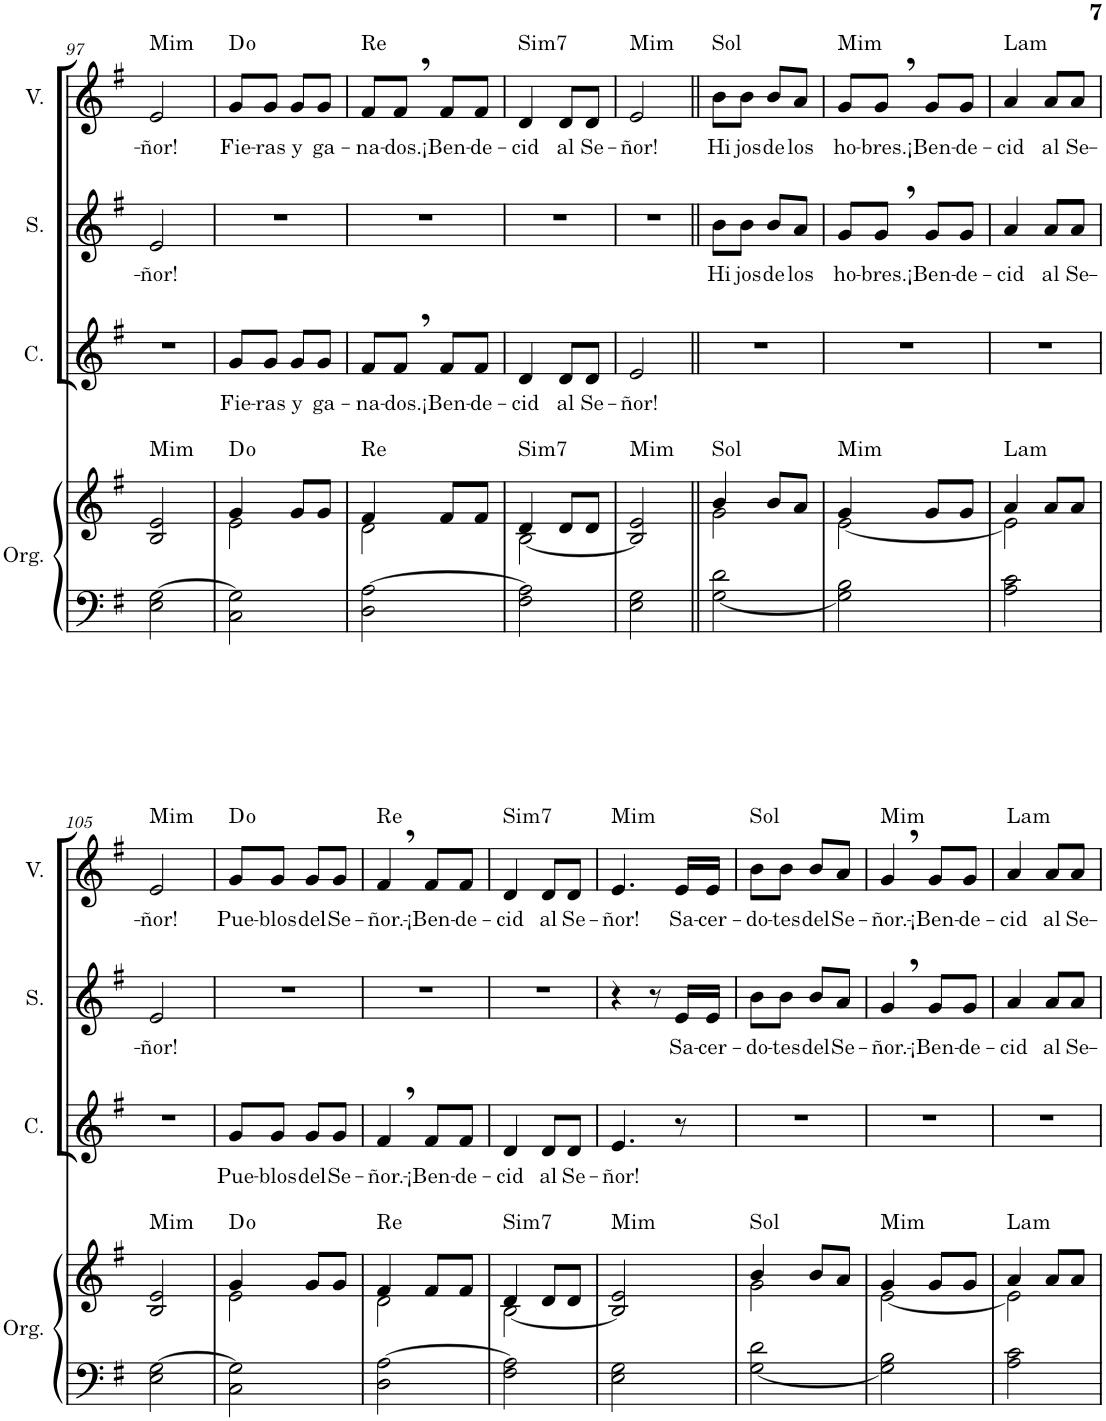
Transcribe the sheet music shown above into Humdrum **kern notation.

**kern	**kern	**harte	**kern	**text	**kern	**text	**kern	**text	**harte
*part4	*part4	*part4	*part3	*part3	*part2	*part2	*part1	*part1	*part1
*staff5	*staff4	*	*staff3	*staff3	*staff2	*staff2	*staff1	*staff1	*
*I"Órgano	*	*	*I"Contralto	*	*I"Soprano	*	*I"Mujeres	*	*
*	*	*	*I'C.	*	*I'S.	*	*	*	*
!!LO:PB:g=z
*clefF4	*clefG2	*	*clefG2	*	*clefG2	*	*clefG2	*	*
*k[f#]	*k[f#]	*	*k[f#]	*	*k[f#]	*	*k[f#]	*	*
*M2/4	*M2/4	*	*M2/4	*	*M2/4	*	*M2/4	*	*
=97	=97	=97	=97	=97	=97	=97	=97	=97	=97
!	!	!LO:H:kt=Mim	!	!	!	!LO:LY:b	!	!LO:LY:b	!LO:H:kt=Mim
2E\ [2G\	2B/ 2e/	N	2r	.	2e/	-ñor!	2e/	-ñor!	N
=98	=98	=98	=98	=98	=98	=98	=98	=98	=98
*	*^	*	*	*	*	*	*	*	*
!	!	!	!	!	!LO:LY:b	!	!	!	!LO:LY:b	!
2C\ 2G\]	4g/	2e\	D:dim	8g/L	-Fie-	2r	.	8g/L	-Fie-	D:dim
!	!	!	!	!	!LO:LY:b	!	!	!	!LO:LY:b	!
.	.	.	.	8g/J	-ras	.	.	8g/J	-ras	.
!	!	!	!	!	!LO:LY:b	!	!	!	!LO:LY:b	!
.	8g/L	.	.	8g/L	y	.	.	8g/L	y	.
!	!	!	!	!	!LO:LY:b	!	!	!	!LO:LY:b	!
.	8g/J	.	.	8g/J	ga-	.	.	8g/J	ga-	.
=99	=99	=99	=99	=99	=99	=99	=99	=99	=99	=99
!	!	!	!LO:H:kt=Re	!	!LO:LY:b	!	!	!	!LO:LY:b	!LO:H:kt=Re
2D\ [2A\	4f#/	2d\	N	8f#/L	-na-	2r	.	8f#/L	-na-	N
!	!	!	!	!	!LO:LY:b	!	!	!	!LO:LY:b	!
.	.	.	.	8f#,/J	-dos.	.	.	8f#,/J	-dos.	.
!	!	!	!	!	!LO:LY:b	!	!	!	!LO:LY:b	!
.	8f#/L	.	.	8f#/L	¡Ben-	.	.	8f#/L	¡Ben-	.
!	!	!	!	!	!LO:LY:b	!	!	!	!LO:LY:b	!
.	8f#/J	.	.	8f#/J	-de-	.	.	8f#/J	-de-	.
=100	=100	=100	=100	=100	=100	=100	=100	=100	=100	=100
!	!	!	!LO:H:kt=Sim7	!	!LO:LY:b	!	!	!	!LO:LY:b	!LO:H:kt=Sim7
2F#\ 2A\]	4d/	[2B\	N	4d/	-cid	2r	.	4d/	-cid	N
!	!	!	!	!	!LO:LY:b	!	!	!	!LO:LY:b	!
.	8d/L	.	.	8d/L	al	.	.	8d/L	al	.
!	!	!	!	!	!LO:LY:b	!	!	!	!LO:LY:b	!
.	8d/J	.	.	8d/J	Se-	.	.	8d/J	Se-	.
*	*v	*v	*	*	*	*	*	*	*	*
=101	=101	=101	=101	=101	=101	=101	=101	=101	=101
!	!	!LO:H:kt=Mim	!	!LO:LY:b	!	!	!	!LO:LY:b	!LO:H:kt=Mim
2E\ 2G\	2B/] 2e/	N	2e/	-ñor!	2r	.	2e/	-ñor!	N
=102||	=102||	=102||	=102||	=102||	=102||	=102||	=102||	=102||	=102||
*	*^	*	*	*	*	*	*	*	*
!	!	!	!LO:H:kt=Sol	!	!	!	!LO:LY:b	!	!LO:LY:b	!LO:H:kt=Sol
[2G\ 2d\	4b/	2g\	N	2r	.	8b\L	Hi	8b\L	Hi	N
!	!	!	!	!	!	!	!LO:LY:b	!	!LO:LY:b	!
.	.	.	.	.	.	8b\J	jos	8b\J	jos	.
!	!	!	!	!	!	!	!LO:LY:b	!	!LO:LY:b	!
.	8b/L	.	.	.	.	8b/L	de	8b/L	de	.
!	!	!	!	!	!	!	!LO:LY:b	!	!LO:LY:b	!
.	8a/J	.	.	.	.	8a/J	los	8a/J	los	.
=103	=103	=103	=103	=103	=103	=103	=103	=103	=103	=103
!	!	!	!LO:H:kt=Mim	!	!	!	!LO:LY:b	!	!LO:LY:b	!LO:H:kt=Mim
2G\] 2B\	4g/	[2e\	N	2r	.	8g/L	ho-	8g/L	ho-	N
!	!	!	!	!	!	!	!LO:LY:b	!	!LO:LY:b	!
.	.	.	.	.	.	8g,/J	-bres.	8g,/J	-bres.	.
!	!	!	!	!	!	!	!LO:LY:b	!	!LO:LY:b	!
.	8g/L	.	.	.	.	8g/L	¡Ben-	8g/L	¡Ben-	.
!	!	!	!	!	!	!	!LO:LY:b	!	!LO:LY:b	!
.	8g/J	.	.	.	.	8g/J	-de-	8g/J	-de-	.
=104	=104	=104	=104	=104	=104	=104	=104	=104	=104	=104
!	!	!	!LO:H:kt=Lam	!	!	!	!LO:LY:b	!	!LO:LY:b	!LO:H:kt=Lam
2A\ 2c\	4a/	2e\]	N	2r	.	4a/	-cid	4a/	-cid	N
!	!	!	!	!	!	!	!LO:LY:b	!	!LO:LY:b	!
.	8a/L	.	.	.	.	8a/L	al	8a/L	al	.
!	!	!	!	!	!	!	!LO:LY:b	!	!LO:LY:b	!
.	8a/J	.	.	.	.	8a/J	Se-	8a/J	Se-	.
*	*v	*v	*	*	*	*	*	*	*	*
!!LO:LB:g=z
=105	=105	=105	=105	=105	=105	=105	=105	=105	=105
!	!	!LO:H:kt=Mim	!	!	!	!LO:LY:b	!	!LO:LY:b	!LO:H:kt=Mim
2E\ [2G\	2B/ 2e/	N	2r	.	2e/	-ñor!	2e/	-ñor!	N
=106	=106	=106	=106	=106	=106	=106	=106	=106	=106
*	*^	*	*	*	*	*	*	*	*
!	!	!	!	!	!LO:LY:b	!	!	!	!LO:LY:b	!
2C\ 2G\]	4g/	2e\	D:dim	8g/L	Pue-	2r	.	8g/L	Pue-	D:dim
!	!	!	!	!	!LO:LY:b	!	!	!	!LO:LY:b	!
.	.	.	.	8g/J	-blos	.	.	8g/J	-blos	.
!	!	!	!	!	!LO:LY:b	!	!	!	!LO:LY:b	!
.	8g/L	.	.	8g/L	del	.	.	8g/L	del	.
!	!	!	!	!	!LO:LY:b	!	!	!	!LO:LY:b	!
.	8g/J	.	.	8g/J	Se-	.	.	8g/J	Se-	.
=107	=107	=107	=107	=107	=107	=107	=107	=107	=107	=107
!	!	!	!LO:H:kt=Re	!	!LO:LY:b	!	!	!	!LO:LY:b	!LO:H:kt=Re
2D\ [2A\	4f#/	2d\	N	4f#,/	-ñor.-	2r	.	4f#,/	-ñor.-	N
!	!	!	!	!	!LO:LY:b	!	!	!	!LO:LY:b	!
.	8f#/L	.	.	8f#/L	¡Ben-	.	.	8f#/L	¡Ben-	.
!	!	!	!	!	!LO:LY:b	!	!	!	!LO:LY:b	!
.	8f#/J	.	.	8f#/J	-de-	.	.	8f#/J	-de-	.
=108	=108	=108	=108	=108	=108	=108	=108	=108	=108	=108
!	!	!	!LO:H:kt=Sim7	!	!LO:LY:b	!	!	!	!LO:LY:b	!LO:H:kt=Sim7
2F#\ 2A\]	4d/	[2B\	N	4d/	-cid	2r	.	4d/	-cid	N
!	!	!	!	!	!LO:LY:b	!	!	!	!LO:LY:b	!
.	8d/L	.	.	8d/L	al	.	.	8d/L	al	.
!	!	!	!	!	!LO:LY:b	!	!	!	!LO:LY:b	!
.	8d/J	.	.	8d/J	Se-	.	.	8d/J	Se-	.
*	*v	*v	*	*	*	*	*	*	*	*
=109	=109	=109	=109	=109	=109	=109	=109	=109	=109
!	!	!LO:H:kt=Mim	!	!LO:LY:b	!	!	!	!LO:LY:b	!LO:H:kt=Mim
2E\ 2G\	2B/] 2e/	N	4.e/	-ñor!	4r	.	4.e/	-ñor!	N
.	.	.	.	.	8r	.	.	.	.
!	!	!	!	!	!	!LO:LY:b	!	!LO:LY:b	!
.	.	.	8r	.	16e/LL	Sa-	16e/LL	Sa-	.
!	!	!	!	!	!	!LO:LY:b	!	!LO:LY:b	!
.	.	.	.	.	16e/JJ	-cer-	16e/JJ	-cer-	.
=110	=110	=110	=110	=110	=110	=110	=110	=110	=110
*	*^	*	*	*	*	*	*	*	*
!	!	!	!LO:H:kt=Sol	!	!	!	!LO:LY:b	!	!LO:LY:b	!LO:H:kt=Sol
[2G\ 2d\	4b/	2g\	N	2r	.	8b\L	-do-	8b\L	-do-	N
!	!	!	!	!	!	!	!LO:LY:b	!	!LO:LY:b	!
.	.	.	.	.	.	8b\J	-tes	8b\J	-tes	.
!	!	!	!	!	!	!	!LO:LY:b	!	!LO:LY:b	!
.	8b/L	.	.	.	.	8b/L	del	8b/L	del	.
!	!	!	!	!	!	!	!LO:LY:b	!	!LO:LY:b	!
.	8a/J	.	.	.	.	8a/J	Se-	8a/J	Se-	.
=111	=111	=111	=111	=111	=111	=111	=111	=111	=111	=111
!	!	!	!LO:H:kt=Mim	!	!	!	!LO:LY:b	!	!LO:LY:b	!LO:H:kt=Mim
2G\] 2B\	4g/	[2e\	N	2r	.	4g,/	-ñor.-	4g,/	-ñor.-	N
!	!	!	!	!	!	!	!LO:LY:b	!	!LO:LY:b	!
.	8g/L	.	.	.	.	8g/L	¡Ben-	8g/L	¡Ben-	.
!	!	!	!	!	!	!	!LO:LY:b	!	!LO:LY:b	!
.	8g/J	.	.	.	.	8g/J	-de-	8g/J	-de-	.
=112	=112	=112	=112	=112	=112	=112	=112	=112	=112	=112
!	!	!	!LO:H:kt=Lam	!	!	!	!LO:LY:b	!	!LO:LY:b	!LO:H:kt=Lam
2A\ 2c\	4a/	2e\]	N	2r	.	4a/	-cid	4a/	-cid	N
!	!	!	!	!	!	!	!LO:LY:b	!	!LO:LY:b	!
.	8a/L	.	.	.	.	8a/L	al	8a/L	al	.
!	!	!	!	!	!	!	!LO:LY:b	!	!LO:LY:b	!
.	8a/J	.	.	.	.	8a/J	Se-	8a/J	Se-	.
*	*v	*v	*	*	*	*	*	*	*	*
=	=	=	=	=	=	=	=	=	=
*-	*-	*-	*-	*-	*-	*-	*-	*-	*-
